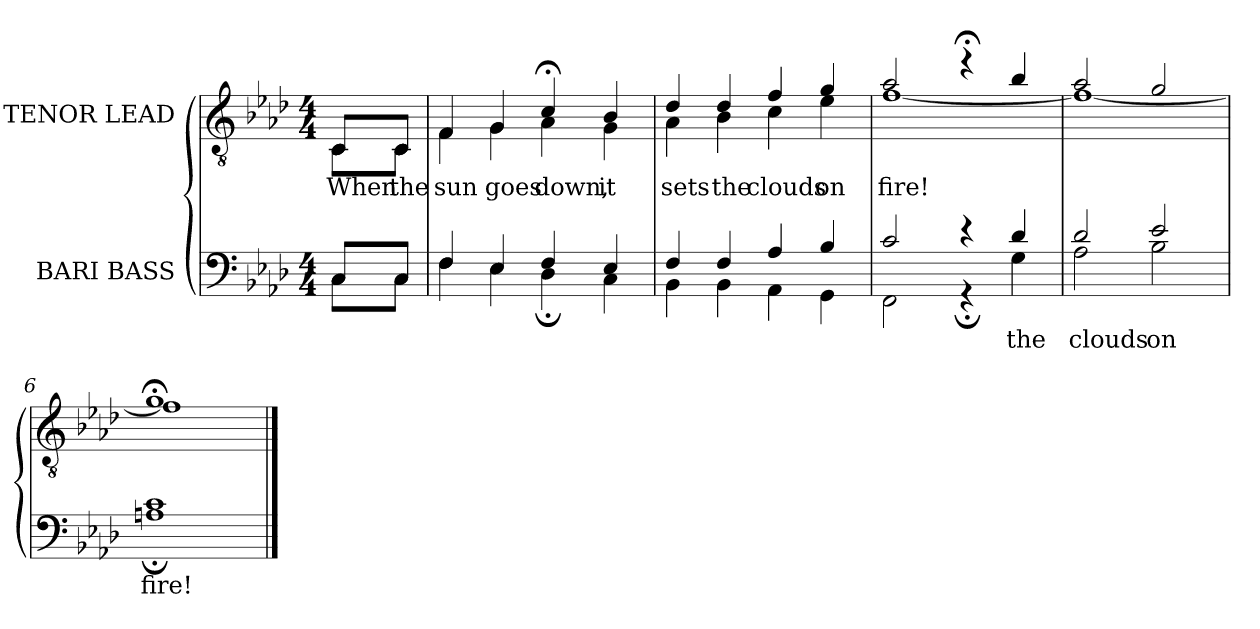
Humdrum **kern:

**kern	**text	**kern	**text
*part2	*part2	*part1	*part1
*staff2	*staff2	*staff1	*staff1
*I"BARI BASS	*	*I"TENOR LEAD	*
*clefF4	*	*clefGv2	*
*k[b-e-a-d-]	*	*k[b-e-a-d-]	*
*M4/4	*	*M4/4	*
=1	=1	=1	=1
*^	*	*^	*
!	!	!	!	!	!LO:LY:b
8C/L	8C\L	.	8C/L	8C\L	When
!	!	!	!	!	!LO:LY:b
8C/J	8C\J	.	8C/J	8C\J	the
=2	=2	=2	=2	=2	=2
!	!	!	!	!	!LO:LY:b
4F/	4F\	.	4F/	4F\	sun
!	!	!	!	!	!LO:LY:b
4E-/	4E-\	.	4G/	4G\	goes
!	!	!	!	!	!LO:LY:b
4F/	4D-;\	.	4c;</	4A-\	down,
!	!	!	!	!	!LO:LY:b
4E-/	4C\	.	4B-/	4G\	it
=3	=3	=3	=3	=3	=3
!	!	!	!	!	!LO:LY:b
4F/	4BB-\	.	4d-/	4A-\	sets
!	!	!	!	!	!LO:LY:b
4F/	4BB-\	.	4d-/	4B-\	the
!	!	!	!	!	!LO:LY:b
4A-/	4AA-\	.	4f/	4c\	clouds
!	!	!	!	!	!LO:LY:b
4B-/	4GG\	.	4g/	4e-\	on
=4	=4	=4	=4	=4	=4
!	!	!	!	!	!LO:LY:b
2c/	2FF\	.	2a-/	[1f	fire!
4r	4r;	.	4r;<	.	.
!	!	!LO:LY:a	!	!	!
4d-/	4G\	the	4b-/	.	.
=5	=5	=5	=5	=5	=5
!	!	!LO:LY:a	!	!	!
2d-/	2A-\	clouds	2a-/	1f_	.
!	!	!LO:LY:a	!	!	!
2e-/	2B-\	on	2g/	.	.
=6	=6	=6	=6	=6	=6
!	!	!LO:LY:a	!	!	!
1c	1An;	fire!	1g;<	1f]	.
*v	*v	*	*	*	*
*	*	*v	*v	*
==	==	==	==
*-	*-	*-	*-
